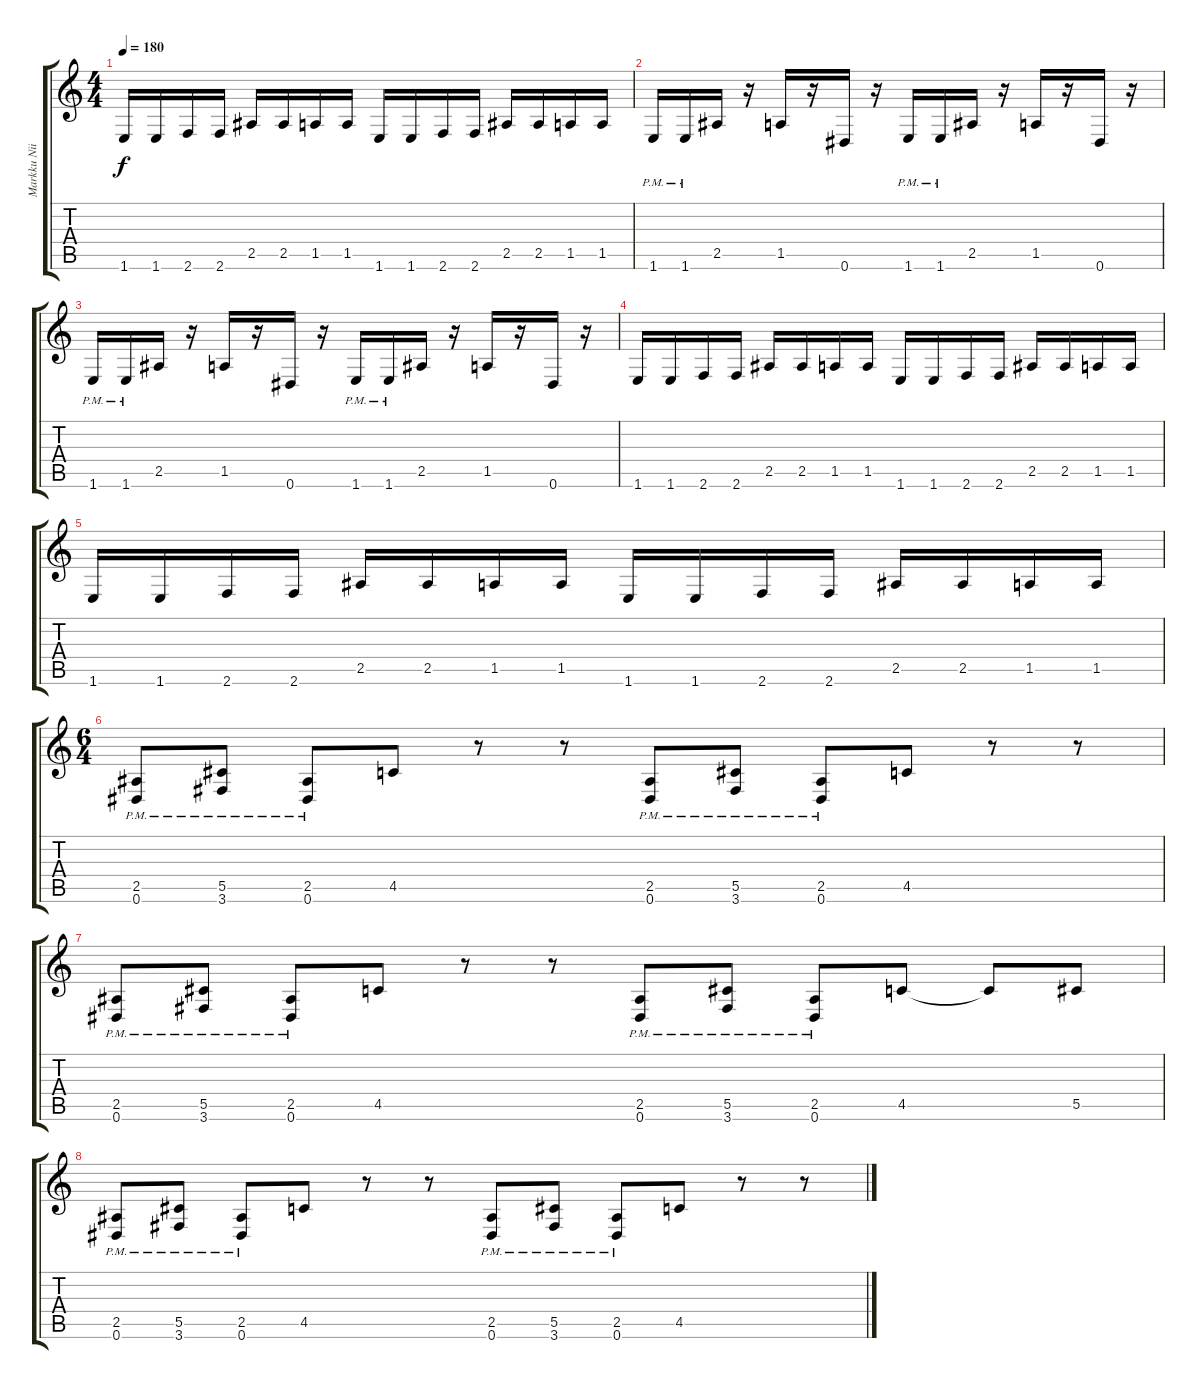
\track ("Markku Niiranen" "Markku Nii") {instrument distortionguitar}
\staff {score tabs}
\tuning (Eb4 Bb3 Gb3 Db3 Ab2 Eb2) {hide}
\ts (4 4)
\tempo 180
\clef g2
\ks c
1.6.16{dy f} 1.6.16 2.6.16 2.6.16 2.5.16 2.5.16 1.5.16 1.5.16 1.6.16 1.6.16 2.6.16 2.6.16 2.5.16 2.5.16 1.5.16 1.5.16 |
1.6{pm}.16 1.6{pm}.16 2.5.16 r.16 1.5.16 r.16 0.6.16 r.16 1.6{pm}.16 1.6{pm}.16 2.5.16 r.16 1.5.16 r.16 0.6.16 r.16 |
1.6{pm}.16 1.6{pm}.16 2.5.16 r.16 1.5.16 r.16 0.6.16 r.16 1.6{pm}.16 1.6{pm}.16 2.5.16 r.16 1.5.16 r.16 0.6.16 r.16 |
1.6.16 1.6.16 2.6.16 2.6.16 2.5.16 2.5.16 1.5.16 1.5.16 1.6.16 1.6.16 2.6.16 2.6.16 2.5.16 2.5.16 1.5.16 1.5.16 |
1.6.16 1.6.16 2.6.16 2.6.16 2.5.16 2.5.16 1.5.16 1.5.16 1.6.16 1.6.16 2.6.16 2.6.16 2.5.16 2.5.16 1.5.16 1.5.16 |
\ts (6 4)
(2.5{pm} 0.6{pm}).8 (5.5{pm} 3.6{pm}).8 (2.5{pm} 0.6{pm}).8 4.5.8 r.8 r.8 (2.5{pm} 0.6{pm}).8 (5.5{pm} 3.6{pm}).8 (2.5{pm} 0.6{pm}).8 4.5.8 r.8 r.8 |
(2.5{pm} 0.6{pm}).8 (5.5{pm} 3.6{pm}).8 (2.5{pm} 0.6{pm}).8 4.5.8 r.8 r.8 (2.5{pm} 0.6{pm}).8 (5.5{pm} 3.6{pm}).8 (2.5{pm} 0.6{pm}).8 4.5.8 4.5{t}.8 5.5.8 |
(2.5{pm} 0.6{pm}).8 (5.5{pm} 3.6{pm}).8 (2.5{pm} 0.6{pm}).8 4.5.8 r.8 r.8 (2.5{pm} 0.6{pm}).8 (5.5{pm} 3.6{pm}).8 (2.5{pm} 0.6{pm}).8 4.5.8 r.8 r.8
